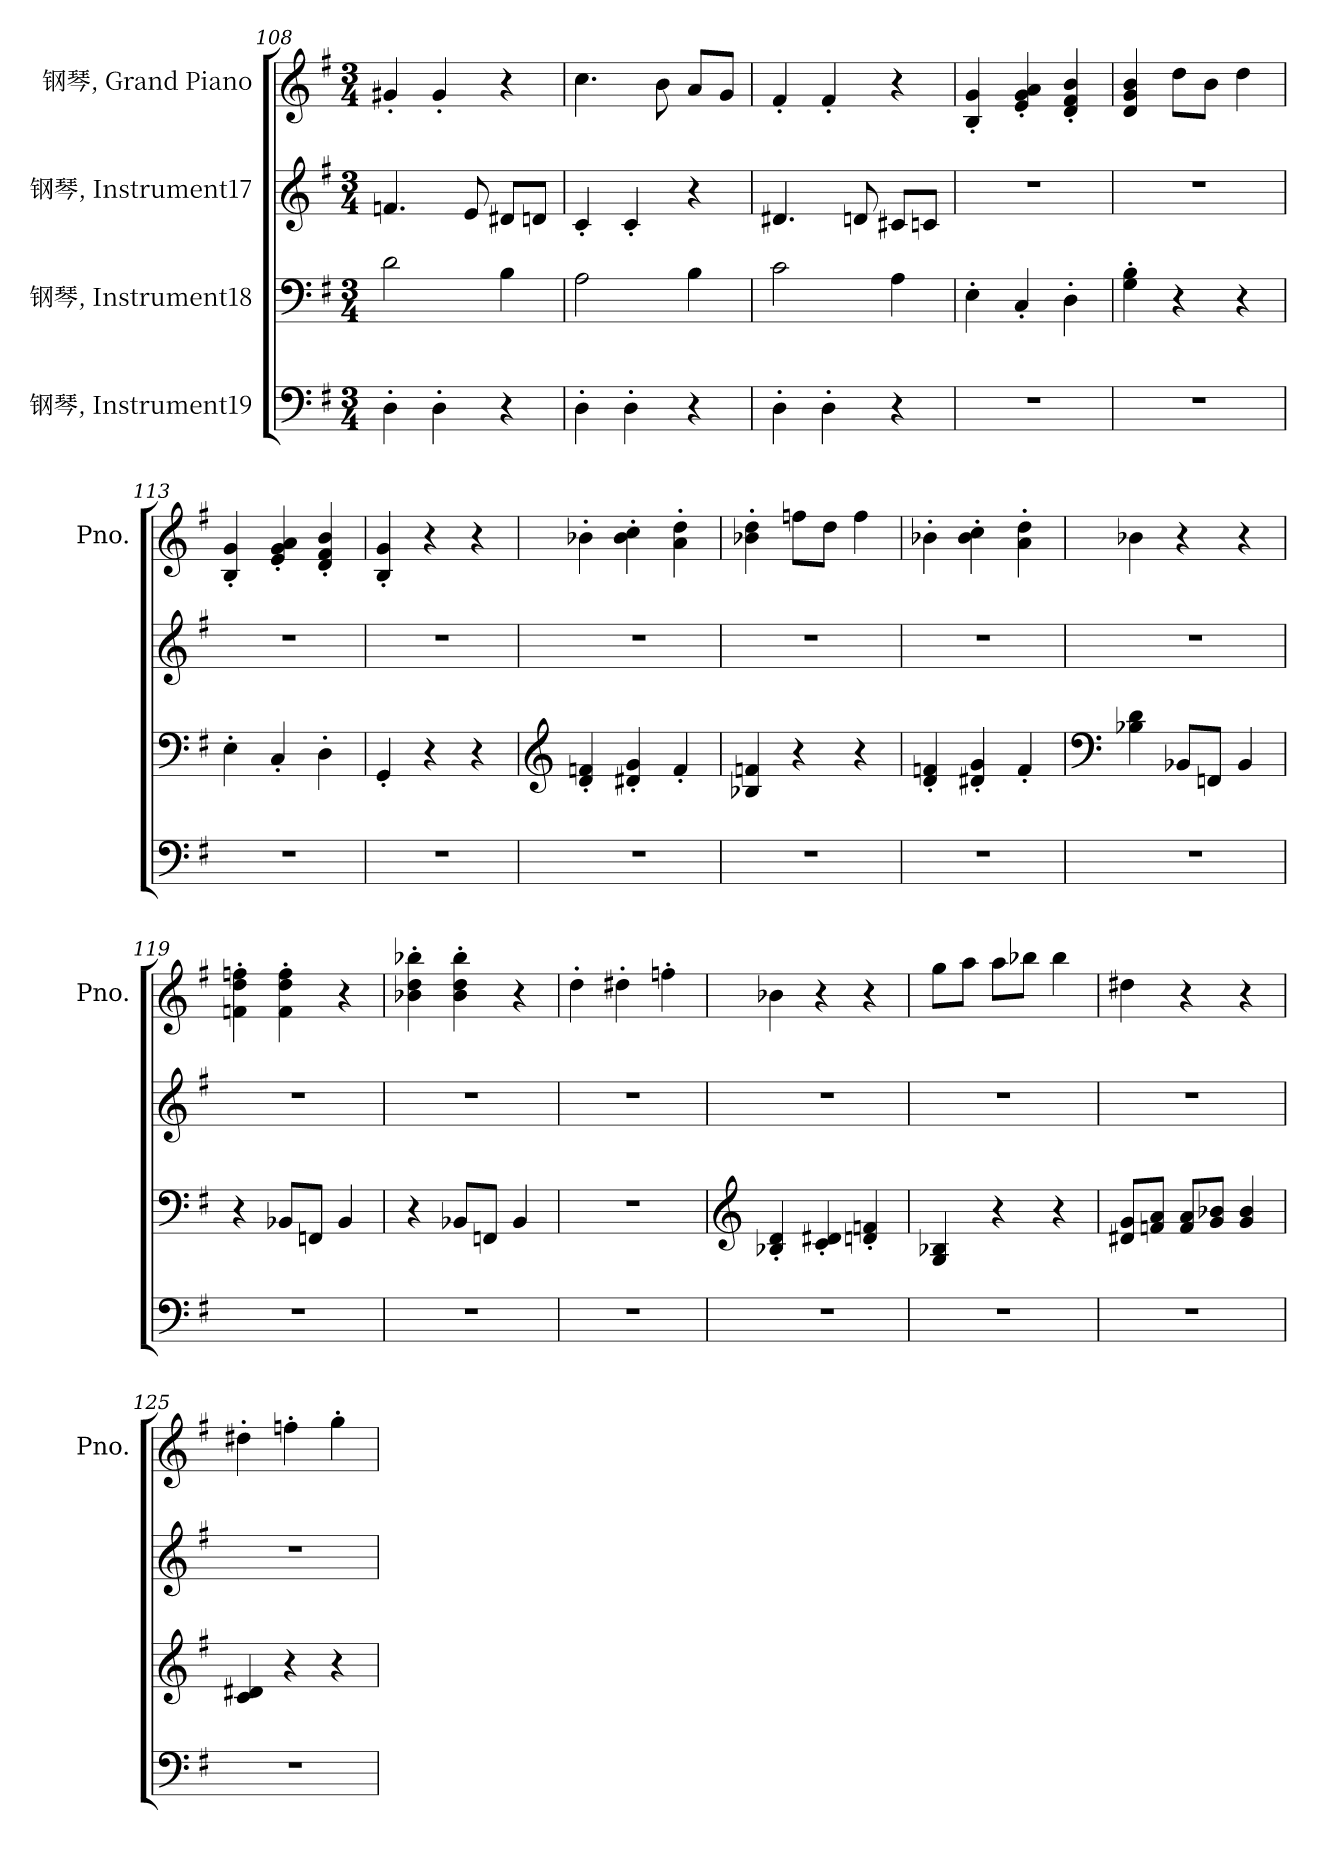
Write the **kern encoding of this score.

**kern	**kern	**kern	**kern
*part4	*part3	*part2	*part1
*staff4	*staff3	*staff2	*staff1
*I"钢琴, Instrument19	*I"钢琴, Instrument18	*I"钢琴, Instrument17	*I"钢琴, Grand Piano
*	*	*	*I'Pno.
*clefF4	*clefF4	*clefG2	*clefG2
*k[f#]	*k[f#]	*k[f#]	*k[f#]
*M3/4	*M3/4	*M3/4	*M3/4
=108	=108	=108	=108
4D'\	2d\	4.fn/	4g#X'/
4D'\	.	.	4g#'/
.	.	8e/	.
4r	4B\	8d#X/L	4r
.	.	8dn/J	.
=109	=109	=109	=109
4D'\	2A\	4c'/	4.cc\
4D'\	.	4c'/	.
.	.	.	8b\
4r	4B\	4r	8a/L
.	.	.	8g/J
=110	=110	=110	=110
4D'\	2c\	4.d#X/	4f#'/
4D'\	.	.	4f#'/
.	.	8dn/	.
4r	4A\	8c#X/L	4r
.	.	8cn/J	.
=111	=111	=111	=111
2.r	4E'\	2.r	4B/' 4g/'
.	4C'/	.	4e/' 4g/' 4a/'
.	4D'\	.	4d/' 4f#/' 4b/'
=112	=112	=112	=112
2.r	4G\' 4B\'	2.r	4d/ 4g/ 4b/
.	4r	.	8dd\L
.	.	.	8b\J
.	4r	.	4dd\
=113	=113	=113	=113
2.r	4E'\	2.r	4B/' 4g/'
.	4C'/	.	4e/' 4g/' 4a/'
.	4D'\	.	4d/' 4f#/' 4b/'
!!LO:PB:g=z
=114	=114	=114	=114
2.r	4GG'/	2.r	4B/' 4g/'
.	4r	.	4r
.	4r	.	4r
=115	=115	=115	=115
*	*clefG2	*	*
2.r	4d/' 4fn/'	2.r	4b-X'\
.	4d#X/' 4g/'	.	4b-\' 4cc\'
.	4f'/	.	4a\' 4dd\'
=116	=116	=116	=116
2.r	4B-X/ 4fn/	2.r	4b-X\' 4dd\'
.	4r	.	8ffn\L
.	.	.	8dd\J
.	4r	.	4ff\
=117	=117	=117	=117
2.r	4d/' 4fn/'	2.r	4b-X'\
.	4d#X/' 4g/'	.	4b-\' 4cc\'
.	4f'/	.	4a\' 4dd\'
=118	=118	=118	=118
*	*clefF4	*	*
2.r	4B-X\ 4d\	2.r	4b-X\
.	8BB-X/L	.	4r
.	8FFn/J	.	.
.	4BB-/	.	4r
=119	=119	=119	=119
2.r	4r	2.r	4fn\' 4dd\' 4ffn\'
.	8BB-X/L	.	4f\' 4dd\' 4ff\'
.	8FFn/J	.	.
.	4BB-/	.	4r
=120	=120	=120	=120
2.r	4r	2.r	4b-X\' 4dd\' 4bb-X\'
.	8BB-X/L	.	4b-\' 4dd\' 4bb-\'
.	8FFn/J	.	.
.	4BB-/	.	4r
!!LO:LB:g=z
=121	=121	=121	=121
2.r	2.r	2.r	4dd'\
.	.	.	4dd#X'\
.	.	.	4ffn'\
=122	=122	=122	=122
*	*clefG2	*	*
2.r	4B-X/' 4d/'	2.r	4b-X\
.	4c/' 4d#X/'	.	4r
.	4dn/' 4fn/'	.	4r
=123	=123	=123	=123
2.r	4G/ 4B-X/	2.r	8gg\L
.	.	.	8aa\J
.	4r	.	8aa\L
.	.	.	8bb-X\J
.	4r	.	4bb-\
=124	=124	=124	=124
2.r	8d#X/ 8g/L	2.r	4dd#X\
.	8fn/ 8a/J	.	.
.	8f/ 8a/L	.	4r
.	8g/ 8b-X/J	.	.
.	4g/ 4b-/	.	4r
=125	=125	=125	=125
2.r	4c/ 4d#X/	2.r	4dd#X'\
.	4r	.	4ffn'\
.	4r	.	4gg'\
=	=	=	=
*-	*-	*-	*-
